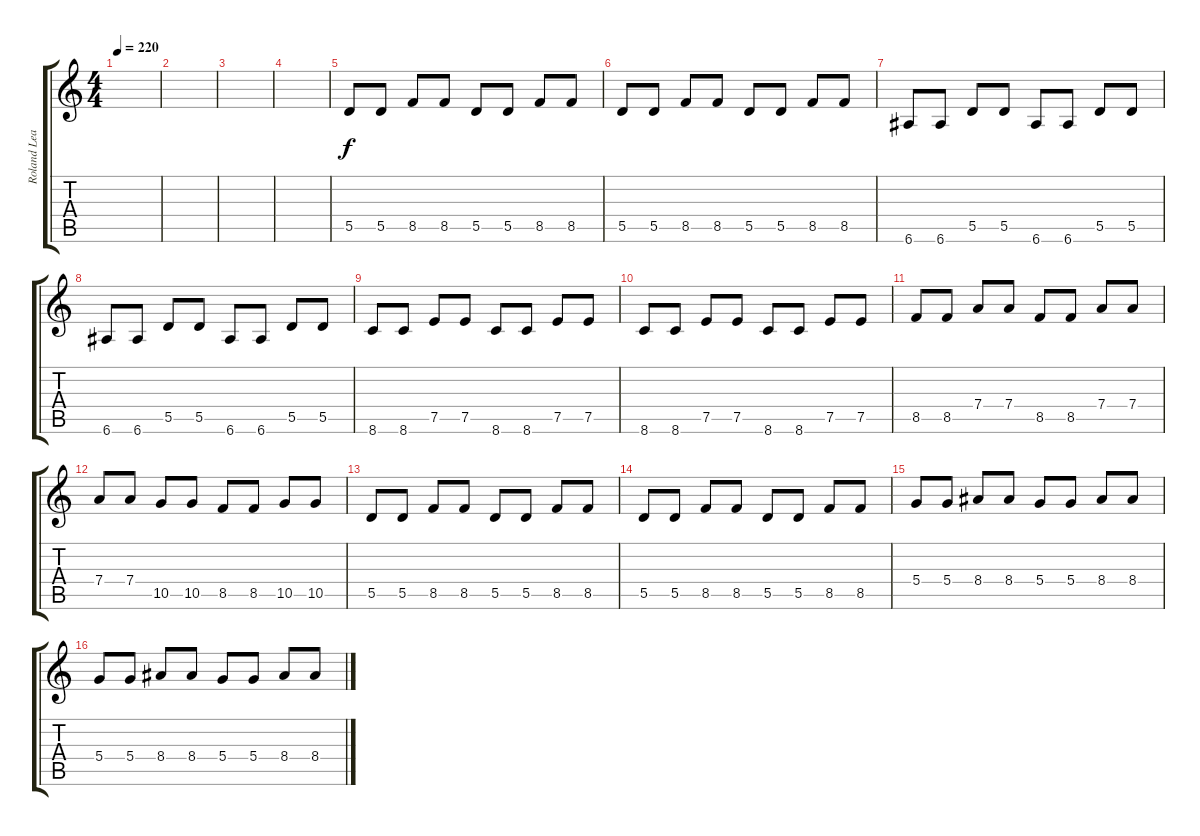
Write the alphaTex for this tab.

\track ("Roland Lead" "Roland Lea") {instrument distortionguitar}
\staff {score tabs}
\tuning (E4 B3 G3 D3 A2 E2) {hide}
\ts (4 4)
\tempo 220
\clef g2
\ks c
|
|
|
|
5.5.8{instrument distortionguitar} 5.5.8 8.5.8 8.5.8 5.5.8 5.5.8 8.5.8 8.5.8 |
5.5.8 5.5.8 8.5.8 8.5.8 5.5.8 5.5.8 8.5.8 8.5.8 |
6.6.8 6.6.8 5.5.8 5.5.8 6.6.8 6.6.8 5.5.8 5.5.8 |
6.6.8 6.6.8 5.5.8 5.5.8 6.6.8 6.6.8 5.5.8 5.5.8 |
8.6.8 8.6.8 7.5.8 7.5.8 8.6.8 8.6.8 7.5.8 7.5.8 |
8.6.8 8.6.8 7.5.8 7.5.8 8.6.8 8.6.8 7.5.8 7.5.8 |
8.5.8 8.5.8 7.4.8 7.4.8 8.5.8 8.5.8 7.4.8 7.4.8 |
7.4.8 7.4.8 10.5.8 10.5.8 8.5.8 8.5.8 10.5.8 10.5.8 |
5.5.8 5.5.8 8.5.8 8.5.8 5.5.8 5.5.8 8.5.8 8.5.8 |
5.5.8 5.5.8 8.5.8 8.5.8 5.5.8 5.5.8 8.5.8 8.5.8 |
5.4.8 5.4.8 8.4.8 8.4.8 5.4.8 5.4.8 8.4.8 8.4.8 |
5.4.8 5.4.8 8.4.8 8.4.8 5.4.8 5.4.8 8.4.8 8.4.8
